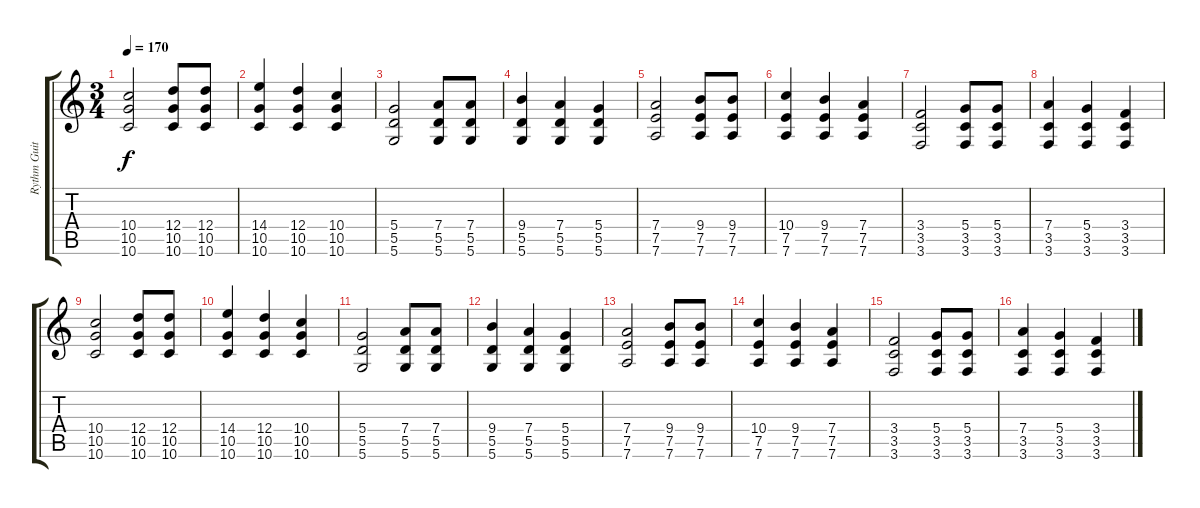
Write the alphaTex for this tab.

\track ("Rythm Guitar" "Rythm Guit") {instrument electricguitarclean}
\staff {score tabs}
\tuning (E4 B3 G3 D3 A2 D2) {hide}
\ts (3 4)
\tempo 170
\clef g2
\ks c
(10.4 10.5 10.6).2{dy f} (12.4 10.5 10.6).8 (12.4 10.5 10.6).8 |
(14.4 10.5 10.6).4 (12.4 10.5 10.6).4 (10.4 10.5 10.6).4 |
(5.4 5.5 5.6).2 (7.4 5.5 5.6).8 (7.4 5.5 5.6).8 |
(9.4 5.5 5.6).4 (7.4 5.5 5.6).4 (5.4 5.5 5.6).4 |
(7.4 7.5 7.6).2{instrument electricguitarclean} (9.4 7.5 7.6).8 (9.4 7.5 7.6).8 |
(10.4 7.5 7.6).4 (9.4 7.5 7.6).4 (7.4 7.5 7.6).4 |
(3.4 3.5 3.6).2 (5.4 3.5 3.6).8 (5.4 3.5 3.6).8 |
(7.4 3.5 3.6).4 (5.4 3.5 3.6).4 (3.4 3.5 3.6).4 |
(10.4 10.5 10.6).2 (12.4 10.5 10.6).8 (12.4 10.5 10.6).8 |
(14.4 10.5 10.6).4 (12.4 10.5 10.6).4 (10.4 10.5 10.6).4 |
(5.4 5.5 5.6).2 (7.4 5.5 5.6).8 (7.4 5.5 5.6).8 |
(9.4 5.5 5.6).4 (7.4 5.5 5.6).4 (5.4 5.5 5.6).4 |
(7.4 7.5 7.6).2{instrument electricguitarclean} (9.4 7.5 7.6).8 (9.4 7.5 7.6).8 |
(10.4 7.5 7.6).4 (9.4 7.5 7.6).4 (7.4 7.5 7.6).4 |
(3.4 3.5 3.6).2 (5.4 3.5 3.6).8 (5.4 3.5 3.6).8 |
(7.4 3.5 3.6).4 (5.4 3.5 3.6).4 (3.4 3.5 3.6).4
